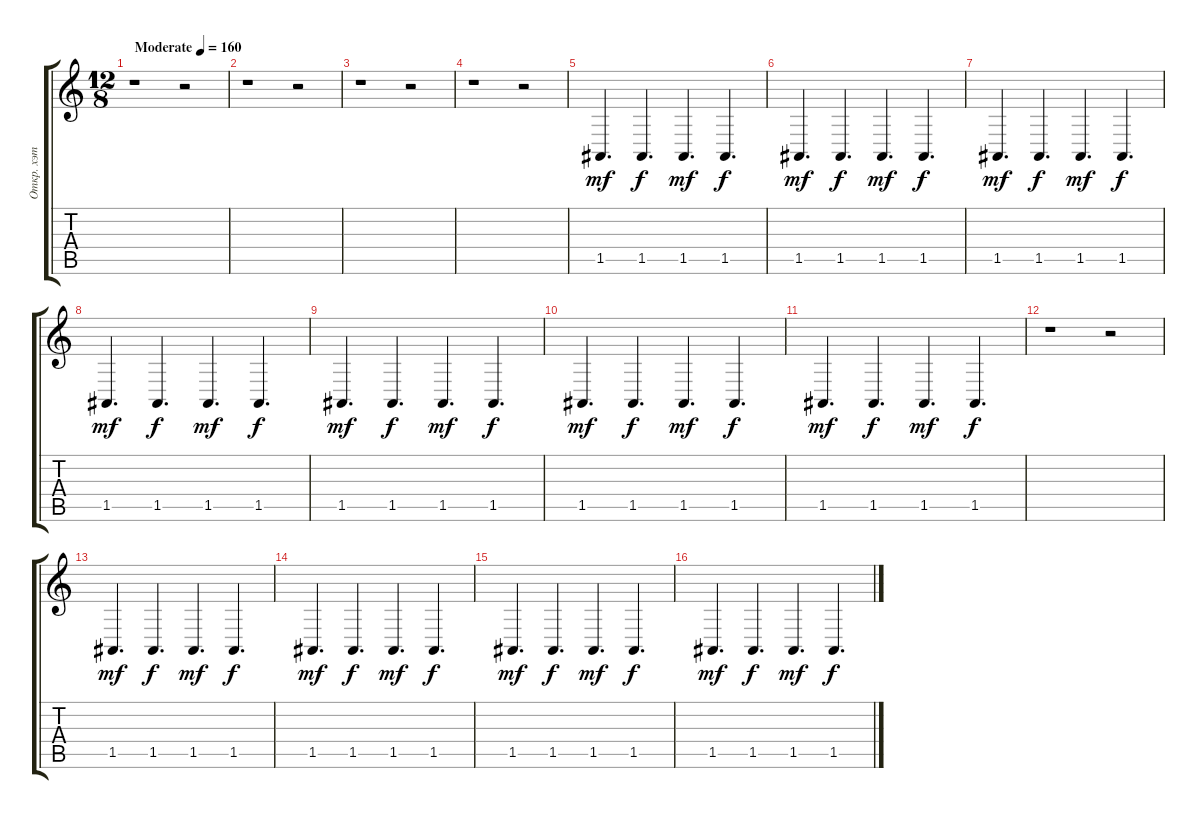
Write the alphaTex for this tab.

\track ("Откр. хэт" "Откр. хэт") {instrument acousticgrandpiano}
\staff {score tabs}
\tuning (E4 B3 G3 D3 A2 E2) {hide}
\ts (12 8)
\tempo (160 "Moderate")
\clef g2
\ks c
r.1{dy mf instrument acousticgrandpiano} r.2 |
r.1 r.2 |
r.1 r.2 |
r.1 r.2 |
1.5.4{d} 1.5.4{d dy f} 1.5.4{d dy mf} 1.5.4{d dy f} |
1.5.4{d dy mf} 1.5.4{d dy f} 1.5.4{d dy mf} 1.5.4{d dy f} |
1.5.4{d dy mf} 1.5.4{d dy f} 1.5.4{d dy mf} 1.5.4{d dy f} |
1.5.4{d dy mf} 1.5.4{d dy f} 1.5.4{d dy mf} 1.5.4{d dy f} |
1.5.4{d dy mf} 1.5.4{d dy f} 1.5.4{d dy mf} 1.5.4{d dy f} |
1.5.4{d dy mf} 1.5.4{d dy f} 1.5.4{d dy mf} 1.5.4{d dy f} |
1.5.4{d dy mf} 1.5.4{d dy f} 1.5.4{d dy mf} 1.5.4{d dy f} |
r.1 r.2 |
1.5.4{d dy mf} 1.5.4{d dy f} 1.5.4{d dy mf} 1.5.4{d dy f} |
1.5.4{d dy mf} 1.5.4{d dy f} 1.5.4{d dy mf} 1.5.4{d dy f} |
1.5.4{d dy mf} 1.5.4{d dy f} 1.5.4{d dy mf} 1.5.4{d dy f} |
1.5.4{d dy mf} 1.5.4{d dy f} 1.5.4{d dy mf} 1.5.4{d dy f}
